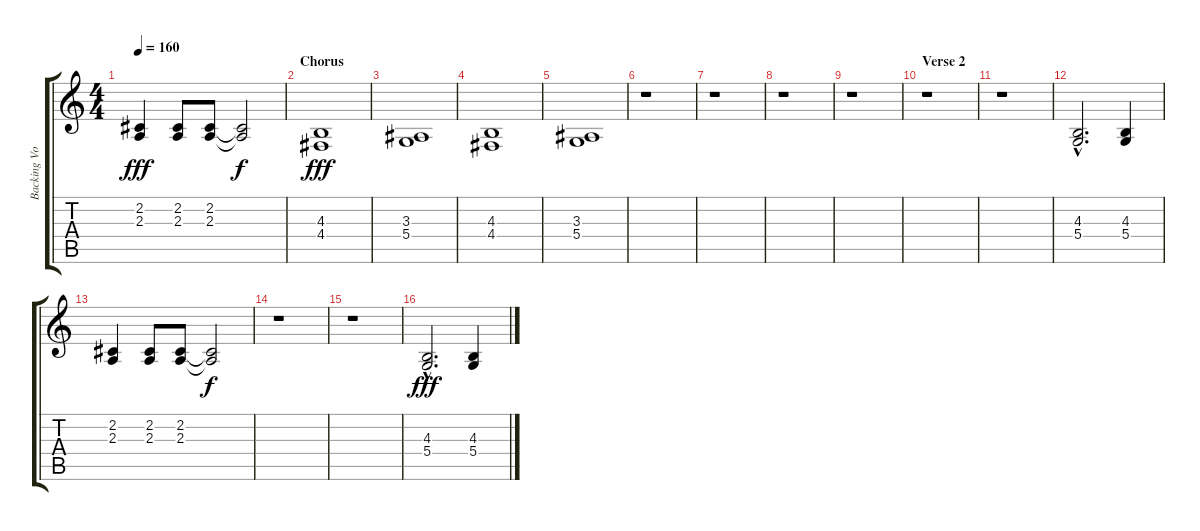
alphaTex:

\track ("Backing Vocals" "Backing Vo") {instrument lead6voice}
\staff {score tabs}
\tuning (E4 B3 G3 D3 A2 E2) {hide}
\ts (4 4)
\tempo 160
\clef g2
\ks c
(2.2 2.3).4{dy fff} (2.2 2.3).8 (2.2 2.3).8 (2.2{t} 2.3{t}).2{dy f} |
\section ("" "Chorus ")
(4.3 4.4).1{dy fff} |
(3.3 5.4).1 |
(4.3 4.4).1 |
(3.3 5.4).1 |
r.1 |
r.1 |
r.1 |
r.1 |
\section ("" "Verse 2")
r.1 |
r.1 |
(4.3{hac} 5.4{hac}).2{d} (4.3 5.4).4 |
(2.2 2.3).4 (2.2 2.3).8 (2.2 2.3).8 (2.2{t} 2.3{t}).2{dy f} |
r.1 |
r.1 |
(4.3{hac} 5.4{hac}).2{d dy fff} (4.3 5.4).4
